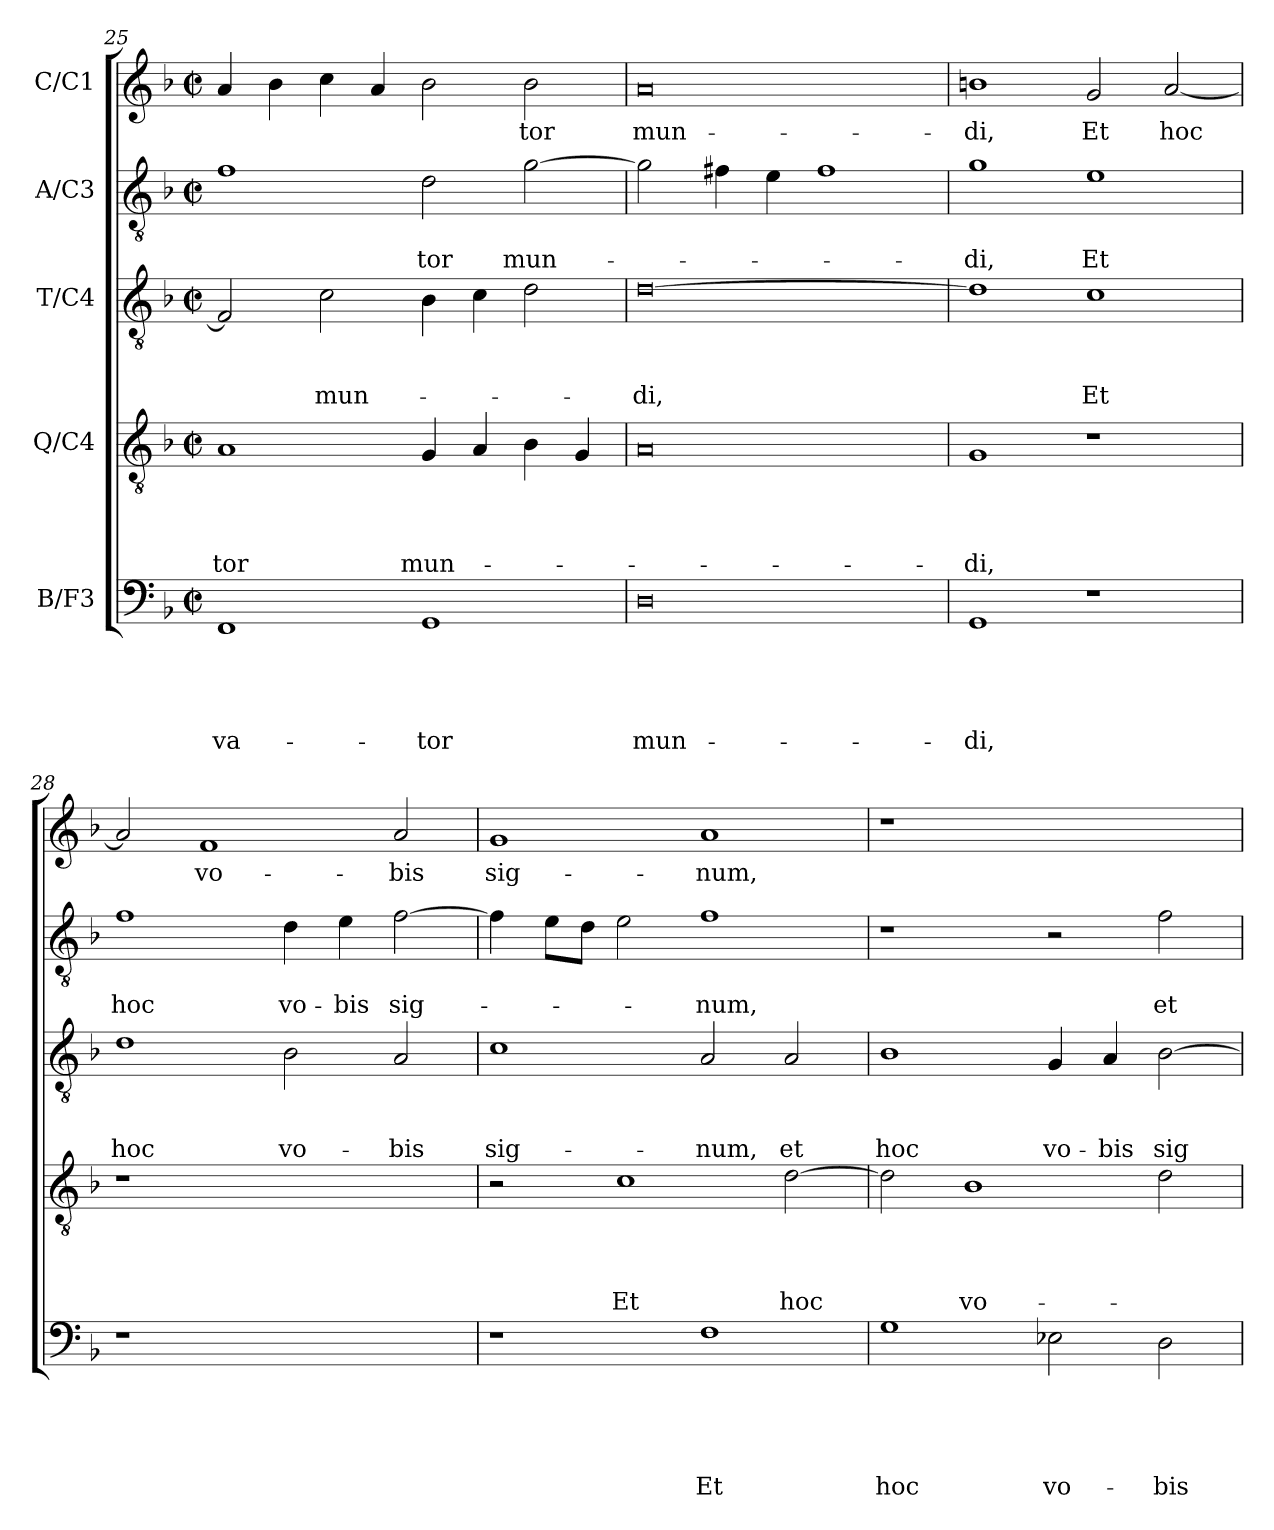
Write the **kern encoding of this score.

**kern	**text	**text	**text	**text	**text	**kern	**text	**text	**text	**text	**kern	**text	**text	**text	**kern	**text	**text	**kern	**text
*part5	*part5	*part5	*part5	*part5	*part5	*part4	*part4	*part4	*part4	*part4	*part3	*part3	*part3	*part3	*part2	*part2	*part2	*part1	*part1
*staff5	*staff5	*staff5	*staff5	*staff5	*staff5	*staff4	*staff4	*staff4	*staff4	*staff4	*staff3	*staff3	*staff3	*staff3	*staff2	*staff2	*staff2	*staff1	*staff1
*I"B/F3	*	*	*	*	*	*I"Q/C4	*	*	*	*	*I"T/C4	*	*	*	*I"A/C3	*	*	*I"C/C1	*
*clefF4	*	*	*	*	*	*clefGv2	*	*	*	*	*clefGv2	*	*	*	*clefGv2	*	*	*clefG2	*
*k[b-]	*	*	*	*	*	*k[b-]	*	*	*	*	*k[b-]	*	*	*	*k[b-]	*	*	*k[b-]	*
*F:	*	*	*	*	*	*F:	*	*	*	*	*F:	*	*	*	*F:	*	*	*F:	*
*M2/2	*	*	*	*	*	*M2/2	*	*	*	*	*M2/2	*	*	*	*M2/2	*	*	*M2/2	*
*met(c|)	*	*	*	*	*	*met(c|)	*	*	*	*	*met(c|)	*	*	*	*met(c|)	*	*	*met(c|)	*
=25	=25	=25	=25	=25	=25	=25	=25	=25	=25	=25	=25	=25	=25	=25	=25	=25	=25	=25	=25
!	!	!	!	!	!LO:LY:b	!	!	!	!	!LO:LY:b	!	!	!	!	!	!	!	!	!
1FF	.	.	.	.	-va-	1A	.	.	.	-tor	2F/]	.	.	.	1f	.	.	4a/	.
.	.	.	.	.	.	.	.	.	.	.	.	.	.	.	.	.	.	4b-\	.
!	!	!	!	!	!	!	!	!	!	!	!	!	!	!LO:LY:b	!	!	!	!	!
.	.	.	.	.	.	.	.	.	.	.	2c\	.	.	mun-	.	.	.	4cc\	.
.	.	.	.	.	.	.	.	.	.	.	.	.	.	.	.	.	.	4a/	.
!	!	!	!	!	!LO:LY:b	!	!	!	!	!LO:LY:b	!	!	!	!	!	!	!LO:LY:b	!	!
1GG	.	.	.	.	-tor	4G/	.	.	.	mun-	4B-\	.	.	.	2d\	.	-tor	2b-\	.
.	.	.	.	.	.	4A/	.	.	.	.	4c\	.	.	.	.	.	.	.	.
!	!	!	!	!	!	!	!	!	!	!	!	!	!	!	!	!	!LO:LY:b	!	!LO:LY:b
.	.	.	.	.	.	4B-\	.	.	.	.	2d\	.	.	.	[2g\	.	mun-	2b-\	-tor
.	.	.	.	.	.	4G/	.	.	.	.	.	.	.	.	.	.	.	.	.
=26	=26	=26	=26	=26	=26	=26	=26	=26	=26	=26	=26	=26	=26	=26	=26	=26	=26	=26	=26
!	!	!	!	!	!LO:LY:b	!	!	!	!	!	!	!	!	!LO:LY:b	!	!	!	!	!LO:LY:b
0D	.	.	.	.	mun-	0A	.	.	.	.	[0d	.	.	-di,	2g\]	.	.	0a	mun-
.	.	.	.	.	.	.	.	.	.	.	.	.	.	.	4f#X\	.	.	.	.
.	.	.	.	.	.	.	.	.	.	.	.	.	.	.	4e\	.	.	.	.
.	.	.	.	.	.	.	.	.	.	.	.	.	.	.	1f#	.	.	.	.
=27	=27	=27	=27	=27	=27	=27	=27	=27	=27	=27	=27	=27	=27	=27	=27	=27	=27	=27	=27
!	!	!	!	!	!LO:LY:b	!	!	!	!	!LO:LY:b	!	!	!	!	!	!	!LO:LY:b	!	!LO:LY:b
1GG	.	.	.	.	-di,	1G	.	.	.	-di,	1d]	.	.	.	1g	.	-di,	1bn	-di,
!	!	!	!	!	!	!	!	!	!	!	!	!	!	!LO:LY:b	!	!	!LO:LY:b	!	!LO:LY:b
1r	.	.	.	.	.	1r	.	.	.	.	1c	.	.	Et	1e	.	Et	2g/	Et
!	!	!	!	!	!	!	!	!	!	!	!	!	!	!	!	!	!	!	!LO:LY:b
.	.	.	.	.	.	.	.	.	.	.	.	.	.	.	.	.	.	[2a/	hoc
=28	=28	=28	=28	=28	=28	=28	=28	=28	=28	=28	=28	=28	=28	=28	=28	=28	=28	=28	=28
!	!	!	!	!	!	!	!	!	!	!	!	!	!	!LO:LY:b	!	!	!LO:LY:b	!	!
1r	.	.	.	.	.	1r	.	.	.	.	1d	.	.	hoc	1f	.	hoc	2a/]	.
!	!	!	!	!	!	!	!	!	!	!	!	!	!	!	!	!	!	!	!LO:LY:b
.	.	.	.	.	.	.	.	.	.	.	.	.	.	.	.	.	.	1f	vo-
!	!	!	!	!	!	!	!	!	!	!	!	!	!	!LO:LY:b	!	!	!LO:LY:b	!	!
1ryy	.	.	.	.	.	1ryy	.	.	.	.	2B-\	.	.	vo-	4d\	.	vo-	.	.
!	!	!	!	!	!	!	!	!	!	!	!	!	!	!	!	!	!LO:LY:b	!	!
.	.	.	.	.	.	.	.	.	.	.	.	.	.	.	4e\	.	-bis	.	.
!	!	!	!	!	!	!	!	!	!	!	!	!	!	!LO:LY:b	!	!	!LO:LY:b	!	!LO:LY:b
.	.	.	.	.	.	.	.	.	.	.	2A/	.	.	-bis	[2f\	.	sig-	2a/	-bis
!!LO:LB:g=z
=29	=29	=29	=29	=29	=29	=29	=29	=29	=29	=29	=29	=29	=29	=29	=29	=29	=29	=29	=29
!	!	!	!	!	!	!	!	!	!	!	!	!	!	!LO:LY:b	!	!	!	!	!LO:LY:b
1r	.	.	.	.	.	2r	.	.	.	.	1c	.	.	sig-	4f\]	.	.	1g	sig-
.	.	.	.	.	.	.	.	.	.	.	.	.	.	.	8e\L	.	.	.	.
.	.	.	.	.	.	.	.	.	.	.	.	.	.	.	8d\J	.	.	.	.
!	!	!	!	!	!	!	!	!	!	!LO:LY:b	!	!	!	!	!	!	!	!	!
.	.	.	.	.	.	1c	.	.	.	Et	.	.	.	.	2e\	.	.	.	.
!	!	!	!	!	!LO:LY:b	!	!	!	!	!	!	!	!	!LO:LY:b	!	!	!LO:LY:b	!	!LO:LY:b
1F	.	.	.	.	Et	.	.	.	.	.	2A/	.	.	-num,	1f	.	-num,	1a	-num,
!	!	!	!	!	!	!	!	!	!	!LO:LY:b	!	!	!	!LO:LY:b	!	!	!	!	!
.	.	.	.	.	.	[2d\	.	.	.	hoc	2A/	.	.	et	.	.	.	.	.
=30	=30	=30	=30	=30	=30	=30	=30	=30	=30	=30	=30	=30	=30	=30	=30	=30	=30	=30	=30
!	!	!	!	!	!LO:LY:b	!	!	!	!	!	!	!	!	!LO:LY:b	!	!	!	!	!
1G	.	.	.	.	hoc	2d\]	.	.	.	.	1B-	.	.	hoc	1r	.	.	1r	.
!	!	!	!	!	!	!	!	!	!	!LO:LY:b	!	!	!	!	!	!	!	!	!
.	.	.	.	.	.	1B-	.	.	.	vo-	.	.	.	.	.	.	.	.	.
!	!	!	!	!	!LO:LY:b	!	!	!	!	!	!	!	!	!LO:LY:b	!	!	!	!	!
2E-X\	.	.	.	.	vo-	.	.	.	.	.	4G/	.	.	vo-	2r	.	.	1ryy	.
!	!	!	!	!	!	!	!	!	!	!	!	!	!	!LO:LY:b	!	!	!	!	!
.	.	.	.	.	.	.	.	.	.	.	4A/	.	.	-bis	.	.	.	.	.
!	!	!	!	!	!LO:LY:b	!	!	!	!	!	!	!	!	!LO:LY:b	!	!	!LO:LY:b	!	!
2D\	.	.	.	.	-bis	2d\	.	.	.	.	[2B-\	.	.	sig-	2f\	.	et	.	.
=	=	=	=	=	=	=	=	=	=	=	=	=	=	=	=	=	=	=	=
*-	*-	*-	*-	*-	*-	*-	*-	*-	*-	*-	*-	*-	*-	*-	*-	*-	*-	*-	*-
